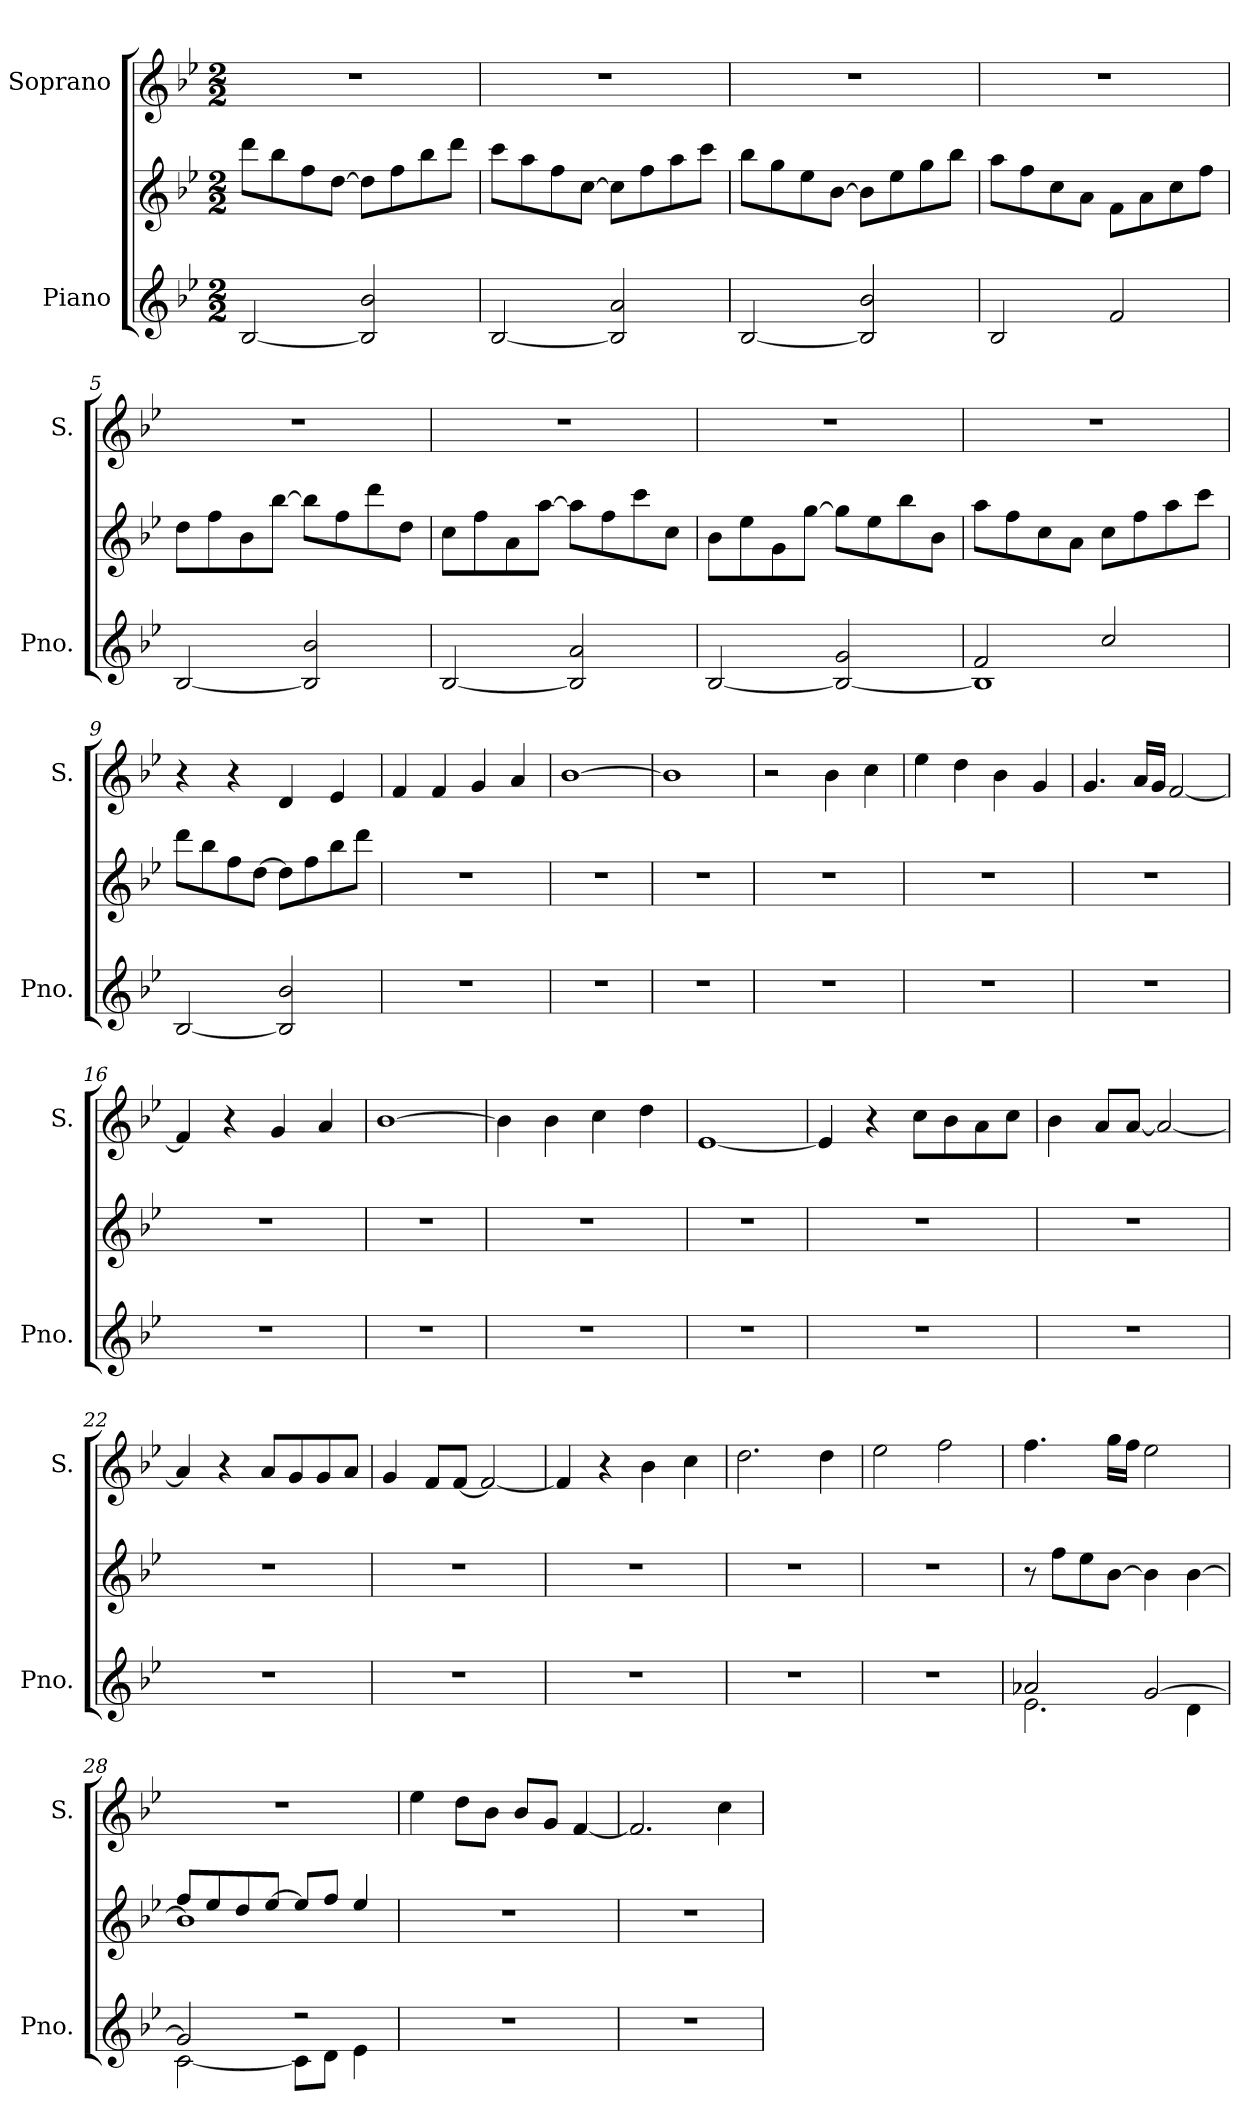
**kern	**kern	**kern
*part2	*part2	*part1
*staff3	*staff2	*staff1
*I"Piano	*	*I"Soprano
*I'Pno.	*	*I'S.
*clefG2	*clefG2	*clefG2
*k[b-e-]	*k[b-e-]	*k[b-e-]
*M2/2	*M2/2	*M2/2
*MM132	*MM132	*MM132
=1	=1	=1
[2B-/	8ddd\L	1r
.	8bb-\	.
.	8ff\	.
.	[8dd\J	.
2B-/] 2b-/	8dd\L]	.
.	8ff\	.
.	8bb-\	.
.	8ddd\J	.
=2	=2	=2
[2B-/	8ccc\L	1r
.	8aa\	.
.	8ff\	.
.	[8cc\J	.
2B-/] 2a/	8cc\L]	.
.	8ff\	.
.	8aa\	.
.	8ccc\J	.
=3	=3	=3
[2B-/	8bb-\L	1r
.	8gg\	.
.	8ee-\	.
.	[8b-\J	.
2B-/] 2b-/	8b-\L]	.
.	8ee-\	.
.	8gg\	.
.	8bb-\J	.
=4	=4	=4
2B-/	8aa\L	1r
.	8ff\	.
.	8cc\	.
.	8a\J	.
2f/	8f\L	.
.	8a\	.
.	8cc\	.
.	8ff\J	.
!!LO:LB:g=z
=5	=5	=5
[2B-/	8dd\L	1r
.	8ff\	.
.	8b-\	.
.	[8bb-\J	.
2B-/] 2b-/	8bb-\L]	.
.	8ff\	.
.	8ddd\	.
.	8dd\J	.
=6	=6	=6
[2B-/	8cc\L	1r
.	8ff\	.
.	8a\	.
.	[8aa\J	.
2B-/] 2a/	8aa\L]	.
.	8ff\	.
.	8ccc\	.
.	8cc\J	.
=7	=7	=7
[2B-/	8b-\L	1r
.	8ee-\	.
.	8g\	.
.	[8gg\J	.
2B-/_ 2g/	8gg\L]	.
.	8ee-\	.
.	8bb-\	.
.	8b-\J	.
=8	=8	=8
*^	*	*
1B-]	2f/	8aa\L	1r
.	.	8ff\	.
.	.	8cc\	.
.	.	8a\J	.
.	2cc/	8cc\L	.
.	.	8ff\	.
.	.	8aa\	.
.	.	8ccc\J	.
*v	*v	*	*
!!LO:LB:g=z
=9	=9	=9
[2B-/	8ddd\L	4r
.	8bb-\	.
.	8ff\	4r
.	[8dd\J	.
2B-/] 2b-/	8dd\L]	4d/
.	8ff\	.
.	8bb-\	4e-/
.	8ddd\J	.
=10	=10	=10
1r	1r	4f/
.	.	4f/
.	.	4g/
.	.	4a/
=11	=11	=11
1r	1r	[1b-
=12	=12	=12
1r	1r	1b-]
=13	=13	=13
1r	1r	2r
.	.	4b-\
.	.	4cc\
=14	=14	=14
1r	1r	4ee-\
.	.	4dd\
.	.	4b-\
.	.	4g/
=15	=15	=15
1r	1r	4.g/
.	.	16a/LL
.	.	16g/JJ
.	.	[2f/
=16	=16	=16
1r	1r	4f/]
.	.	4r
.	.	4g/
.	.	4a/
=17	=17	=17
1r	1r	[1b-
!!LO:LB:g=z
=18	=18	=18
1r	1r	4b-\]
.	.	4b-\
.	.	4cc\
.	.	4dd\
=19	=19	=19
1r	1r	[1e-
=20	=20	=20
1r	1r	4e-/]
.	.	4r
.	.	8cc\L
.	.	8b-\
.	.	8a\
.	.	8cc\J
=21	=21	=21
1r	1r	4b-\
.	.	8a/L
.	.	[8a/J
.	.	2a/_
=22	=22	=22
1r	1r	4a/]
.	.	4r
.	.	8a/L
.	.	8g/
.	.	8g/
.	.	8a/J
=23	=23	=23
1r	1r	4g/
.	.	8f/L
.	.	[8f/J
.	.	2f/_
=24	=24	=24
1r	1r	4f/]
.	.	4r
.	.	4b-\
.	.	4cc\
=25	=25	=25
1r	1r	2.dd\
.	.	4dd\
=26	=26	=26
1r	1r	2ee-\
.	.	2ff\
!!LO:PB:g=z
=27	=27	=27
*^	*	*
2a-X/	2.e-\	8r	4.ff\
.	.	8ff\L	.
.	.	8ee-\	.
.	.	[8b-\J	16gg\LL
.	.	.	16ff\JJ
[2g/	.	4b-\]	2ee-\
.	4d\	[4b-\	.
=28	=28	=28	=28
*	*	*^	*
2g/]	[2c\	8ff/L	1b-]	1r
.	.	8ee-/	.	.
.	.	8dd/	.	.
.	.	[8ee-/J	.	.
2r	8c\L]	8ee-/L]	.	.
.	8d\J	8ff/J	.	.
.	4e-\	4ee-/	.	.
*v	*v	*	*	*
*	*v	*v	*
=29	=29	=29
1r	1r	4ee-\
.	.	8dd\L
.	.	8b-\J
.	.	8b-/L
.	.	8g/J
.	.	[4f/
=30	=30	=30
1r	1r	2.f/]
.	.	4cc\
=	=	=
*-	*-	*-
